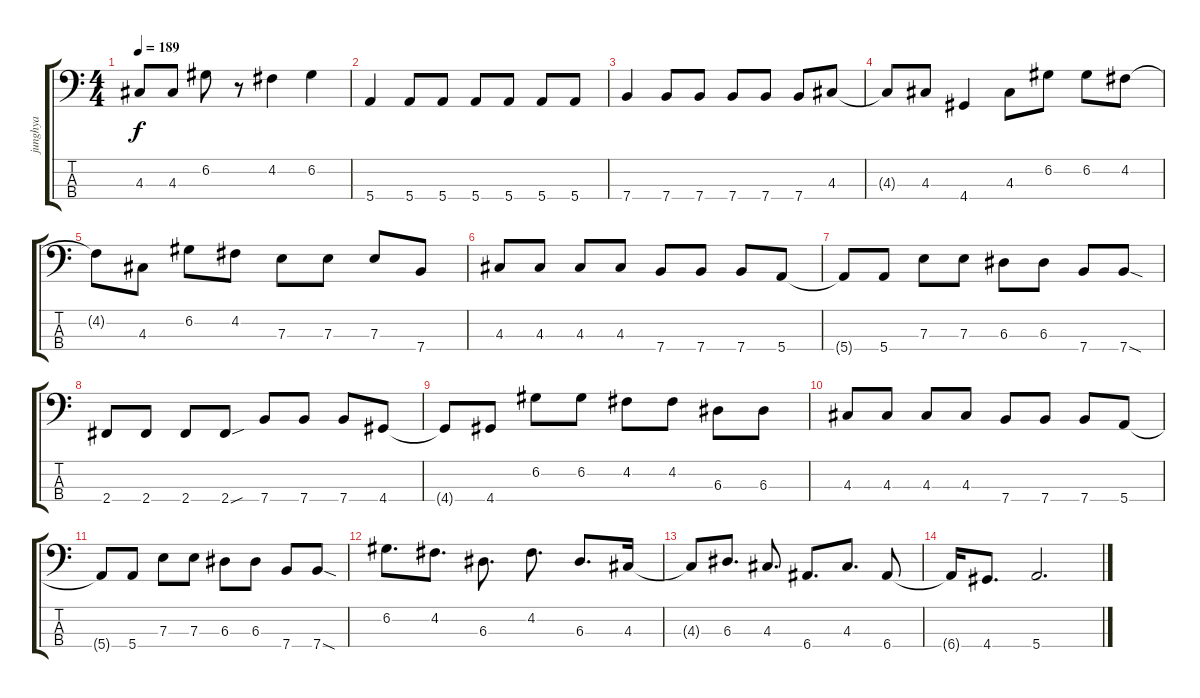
\track ("junghya" "junghya") {instrument electricbassfinger}
\staff {score tabs}
\tuning (G2 D2 A1 E1) {hide}
\ts (4 4)
\tempo 189
\clef f4
\ks c
4.3{t}.8{dy f} 4.3.8 6.2.8 r.8 4.2.4 6.2.4 |
5.4.4 5.4.8 5.4.8 5.4.8 5.4.8 5.4.8 5.4.8 |
7.4.4 7.4.8 7.4.8 7.4.8 7.4.8 7.4.8 4.3.8 |
4.3{t}.8 4.3.8 4.4.4 4.3.8 6.2.8 6.2.8 4.2.8 |
4.2{t}.8 4.3.8 6.2.8 4.2.8 7.3.8 7.3.8 7.3.8 7.4.8 |
4.3.8 4.3.8 4.3.8 4.3.8 7.4.8 7.4.8 7.4.8 5.4.8 |
5.4{t}.8 5.4.8 7.3.8 7.3.8 6.3.8 6.3.8 7.4.8 7.4{sod}.8 |
2.4.8 2.4.8 2.4.8 2.4{sou}.8 7.4.8 7.4.8 7.4.8 4.4.8 |
4.4{t}.8 4.4.8 6.2.8 6.2.8 4.2.8 4.2.8 6.3.8 6.3.8 |
4.3.8 4.3.8 4.3.8 4.3.8 7.4.8 7.4.8 7.4.8 5.4.8 |
5.4{t}.8 5.4.8 7.3.8 7.3.8 6.3.8 6.3.8 7.4.8 7.4{sod}.8 |
6.2.8{d} 4.2.8{d} 6.3.8{d} 4.2.8{d} 6.3.8{d} 4.3.16 |
4.3{t}.8 6.3.8{d} 4.3.8{d} 6.4.8{d} 4.3.8{d} 6.4.8 |
6.4{t}.16 4.4.8{d} 5.4.2{d}
